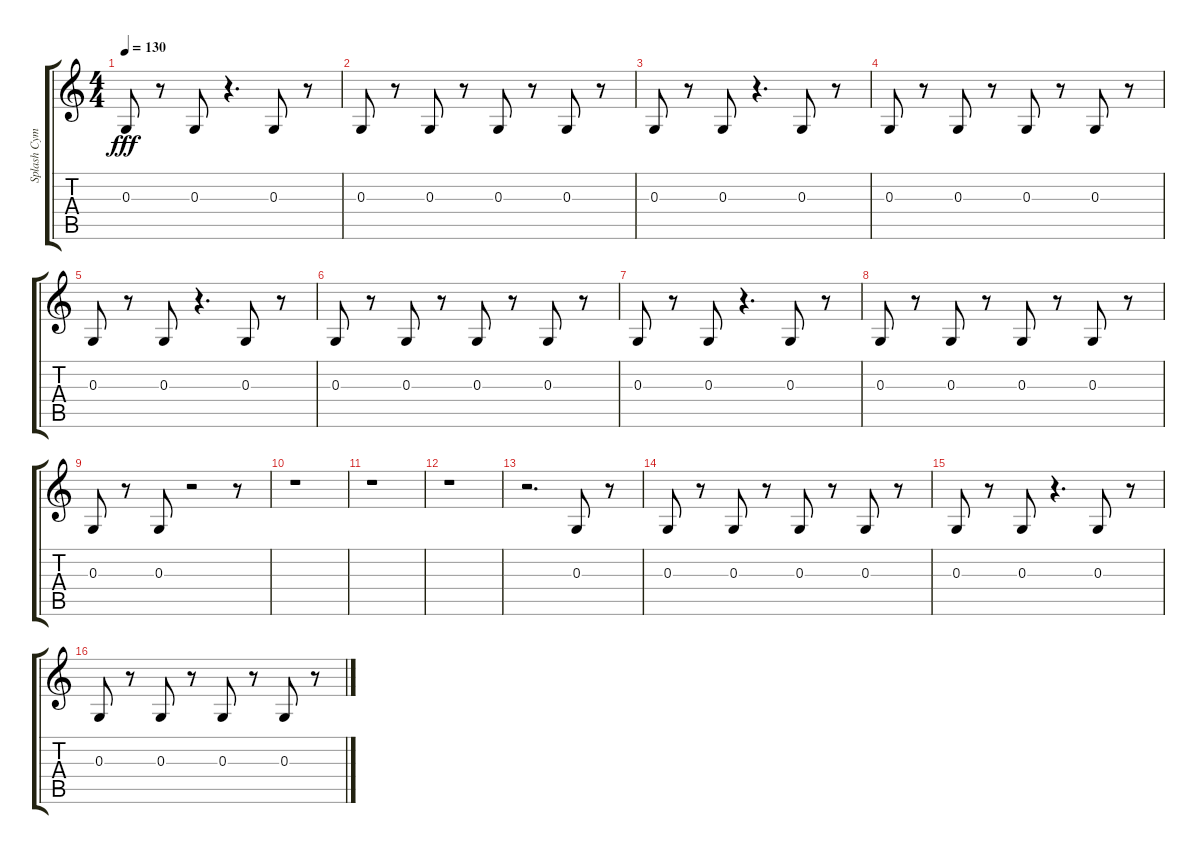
\track ("Splash Cymbal" "Splash Cym") {instrument acousticgrandpiano}
\staff {score tabs}
\tuning (E4 B3 G3 D3 A2 E2) {hide}
\ts (4 4)
\tempo 130
\clef g2
\ks c
0.3.8{dy fff} r.8 0.3.8 r.4{d} 0.3.8 r.8 |
0.3.8 r.8 0.3.8 r.8 0.3.8 r.8 0.3.8 r.8 |
0.3.8 r.8 0.3.8 r.4{d} 0.3.8 r.8 |
0.3.8 r.8 0.3.8 r.8 0.3.8 r.8 0.3.8 r.8 |
0.3.8 r.8 0.3.8 r.4{d} 0.3.8 r.8 |
0.3.8 r.8 0.3.8 r.8 0.3.8 r.8 0.3.8 r.8 |
0.3.8 r.8 0.3.8 r.4{d} 0.3.8 r.8 |
0.3.8 r.8 0.3.8 r.8 0.3.8 r.8 0.3.8 r.8 |
0.3.8 r.8 0.3.8 r.2 r.8 |
r.1 |
r.1 |
r.1 |
r.2{d} 0.3.8 r.8 |
0.3.8 r.8 0.3.8 r.8 0.3.8 r.8 0.3.8 r.8 |
0.3.8 r.8 0.3.8 r.4{d} 0.3.8 r.8 |
0.3.8 r.8 0.3.8 r.8 0.3.8 r.8 0.3.8 r.8
